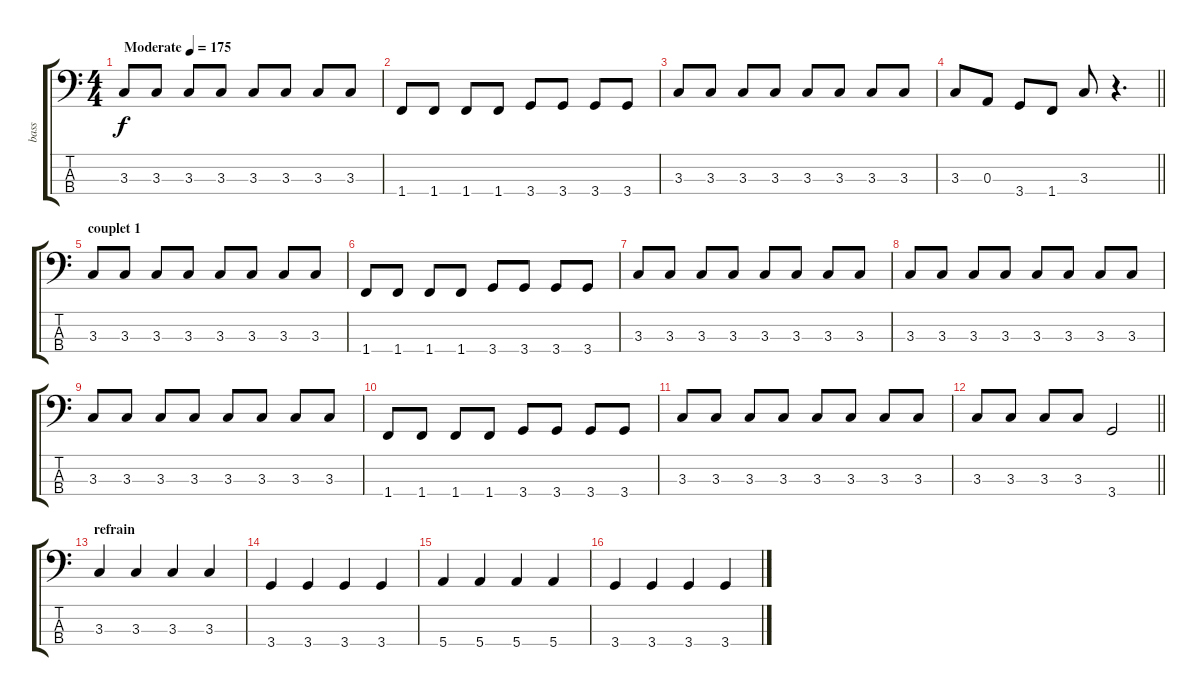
\track ("bass" "bass") {instrument electricbasspick}
\staff {score tabs}
\tuning (G2 D2 A1 E1) {hide}
\ts (4 4)
\tempo (175 "Moderate")
\clef f4
\ks c
3.3.8{dy f instrument electricbasspick} 3.3.8 3.3.8 3.3.8 3.3.8 3.3.8 3.3.8 3.3.8 |
1.4.8 1.4.8 1.4.8 1.4.8 3.4.8 3.4.8 3.4.8 3.4.8 |
3.3.8 3.3.8 3.3.8 3.3.8 3.3.8 3.3.8 3.3.8 3.3.8 |
\barLineRight lightlight
3.3.8 0.3.8 3.4.8 1.4.8 3.3.8 r.4{d} |
\section ("" "couplet 1")
3.3.8 3.3.8 3.3.8 3.3.8 3.3.8 3.3.8 3.3.8 3.3.8 |
1.4.8 1.4.8 1.4.8 1.4.8 3.4.8 3.4.8 3.4.8 3.4.8 |
3.3.8 3.3.8 3.3.8 3.3.8 3.3.8 3.3.8 3.3.8 3.3.8 |
3.3.8 3.3.8 3.3.8 3.3.8 3.3.8 3.3.8 3.3.8 3.3.8 |
3.3.8 3.3.8 3.3.8 3.3.8 3.3.8 3.3.8 3.3.8 3.3.8 |
1.4.8 1.4.8 1.4.8 1.4.8 3.4.8 3.4.8 3.4.8 3.4.8 |
3.3.8 3.3.8 3.3.8 3.3.8 3.3.8 3.3.8 3.3.8 3.3.8 |
\barLineRight lightlight
3.3.8 3.3.8 3.3.8 3.3.8 3.4.2 |
\section ("" "refrain")
3.3.4 3.3.4 3.3.4 3.3.4 |
3.4.4 3.4.4 3.4.4 3.4.4 |
5.4.4 5.4.4 5.4.4 5.4.4 |
3.4.4 3.4.4 3.4.4 3.4.4
